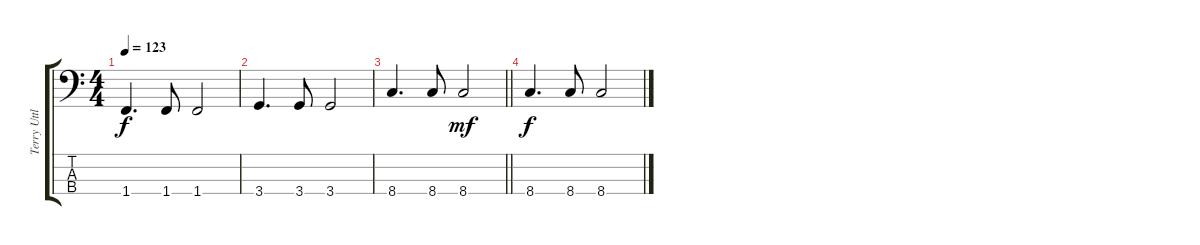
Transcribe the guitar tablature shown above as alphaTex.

\track ("Terry Uttley - Bass Guitar" "Terry Uttl") {instrument electricbassfinger}
\staff {score tabs}
\tuning (G2 D2 A1 E1) {hide}
\ts (4 4)
\tempo 123
\clef f4
\ks c
1.4.4{d dy f} 1.4.8 1.4.2 |
3.4.4{d} 3.4.8 3.4.2 |
\barLineRight lightlight
8.4.4{d} 8.4.8 8.4.2{dy mf} |
8.4.4{d dy f} 8.4.8 8.4.2
